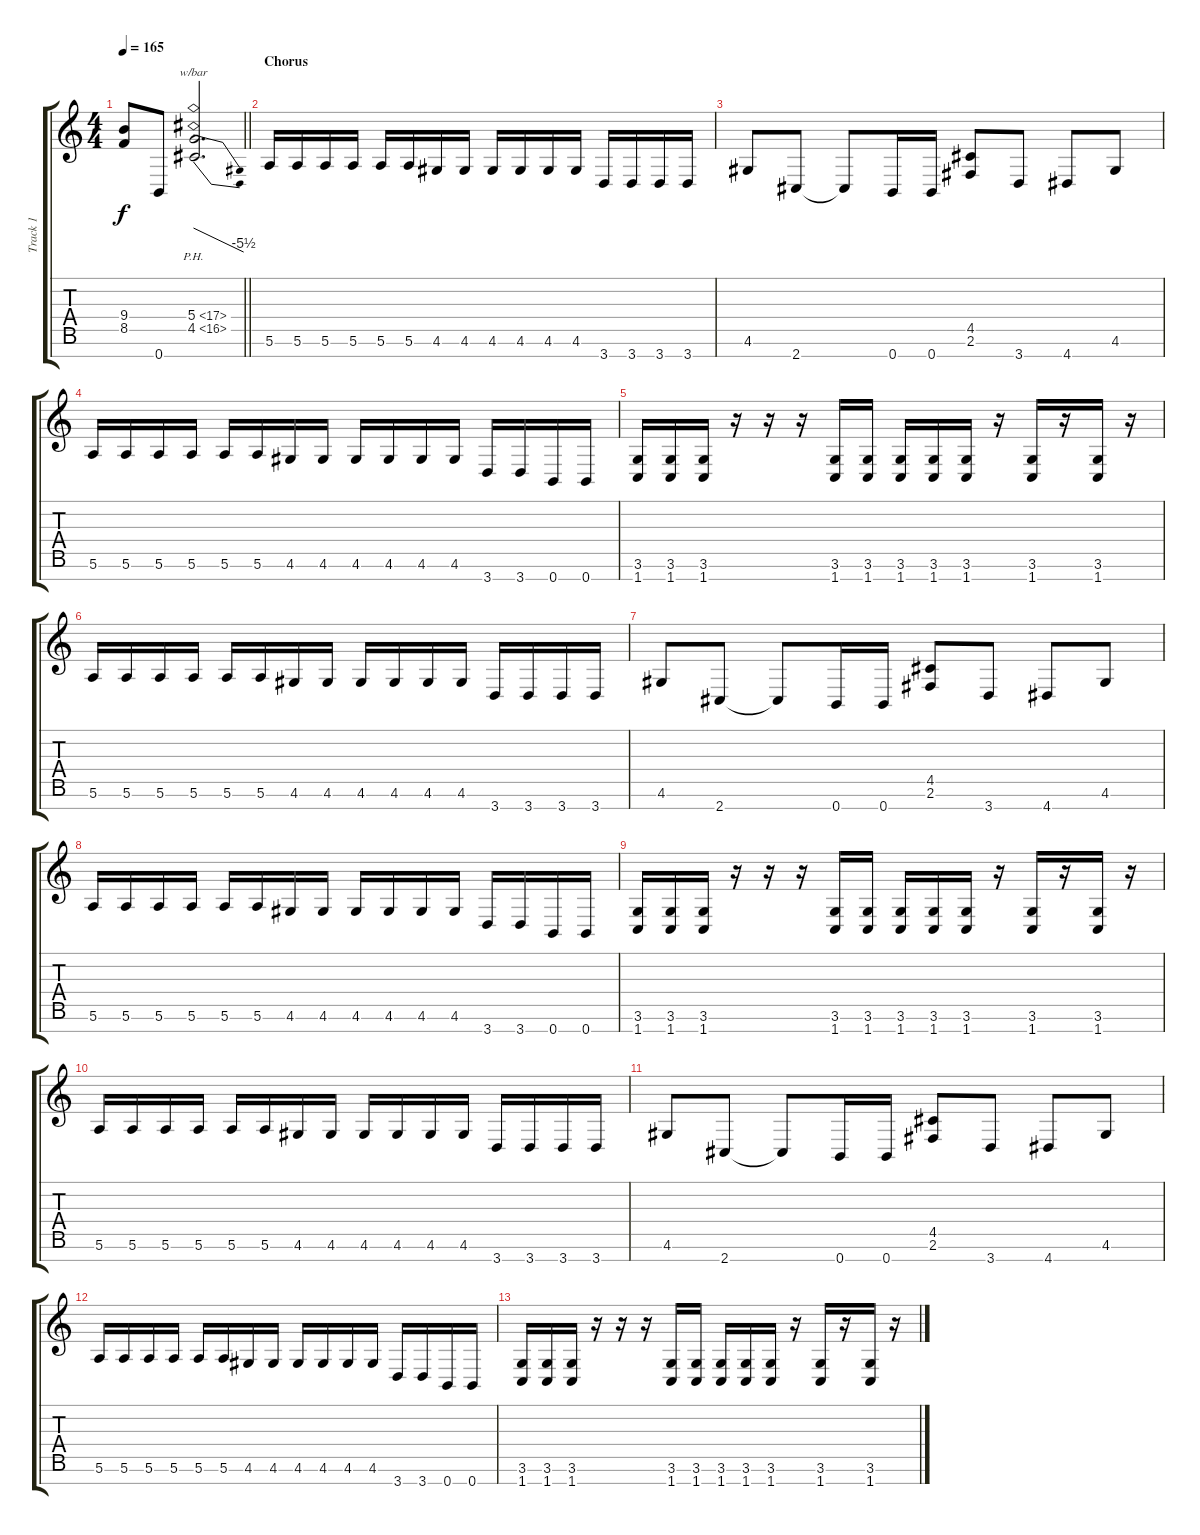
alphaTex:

\track ("Track 1" "Track 1") {instrument distortionguitar}
\staff {score tabs}
\tuning (E4 B3 G3 D3 A2 E2 B1) {hide}
\ts (4 4)
\tempo 165
\clef g2
\barLineRight lightlight
\ks c
(9.4{t} 8.5{t}).8{dy f} 0.7.8 (5.4{ph 12} 4.5{ph 12}).2{d tbe (dive default 0 0 60 -22)} |
\section ("" "Chorus")
5.6.16 5.6.16 5.6.16 5.6.16 5.6.16 5.6.16 4.6.16 4.6.16 4.6.16 4.6.16 4.6.16 4.6.16 3.7.16 3.7.16 3.7.16 3.7.16 |
4.6.8 2.7.8 2.7{t}.8 0.7.16 0.7.16 (4.5 2.6).8 3.7.8 4.7.8 4.6.8 |
5.6.16 5.6.16 5.6.16 5.6.16 5.6.16 5.6.16 4.6.16 4.6.16 4.6.16 4.6.16 4.6.16 4.6.16 3.7.16 3.7.16 0.7.16 0.7.16 |
(3.6 1.7).16 (3.6 1.7).16 (3.6 1.7).16 r.16 r.16 r.16 (3.6 1.7).16 (3.6 1.7).16 (3.6 1.7).16 (3.6 1.7).16 (3.6 1.7).16 r.16 (3.6 1.7).16 r.16 (3.6 1.7).16 r.16 |
5.6.16 5.6.16 5.6.16 5.6.16 5.6.16 5.6.16 4.6.16 4.6.16 4.6.16 4.6.16 4.6.16 4.6.16 3.7.16 3.7.16 3.7.16 3.7.16 |
4.6.8 2.7.8 2.7{t}.8 0.7.16 0.7.16 (4.5 2.6).8 3.7.8 4.7.8 4.6.8 |
5.6.16 5.6.16 5.6.16 5.6.16 5.6.16 5.6.16 4.6.16 4.6.16 4.6.16 4.6.16 4.6.16 4.6.16 3.7.16 3.7.16 0.7.16 0.7.16 |
(3.6 1.7).16 (3.6 1.7).16 (3.6 1.7).16 r.16 r.16 r.16 (3.6 1.7).16 (3.6 1.7).16 (3.6 1.7).16 (3.6 1.7).16 (3.6 1.7).16 r.16 (3.6 1.7).16 r.16 (3.6 1.7).16 r.16 |
5.6.16 5.6.16 5.6.16 5.6.16 5.6.16 5.6.16 4.6.16 4.6.16 4.6.16 4.6.16 4.6.16 4.6.16 3.7.16 3.7.16 3.7.16 3.7.16 |
4.6.8 2.7.8 2.7{t}.8 0.7.16 0.7.16 (4.5 2.6).8 3.7.8 4.7.8 4.6.8 |
5.6.16 5.6.16 5.6.16 5.6.16 5.6.16 5.6.16 4.6.16 4.6.16 4.6.16 4.6.16 4.6.16 4.6.16 3.7.16 3.7.16 0.7.16 0.7.16 |
(3.6 1.7).16 (3.6 1.7).16 (3.6 1.7).16 r.16 r.16 r.16 (3.6 1.7).16 (3.6 1.7).16 (3.6 1.7).16 (3.6 1.7).16 (3.6 1.7).16 r.16 (3.6 1.7).16 r.16 (3.6 1.7).16 r.16
